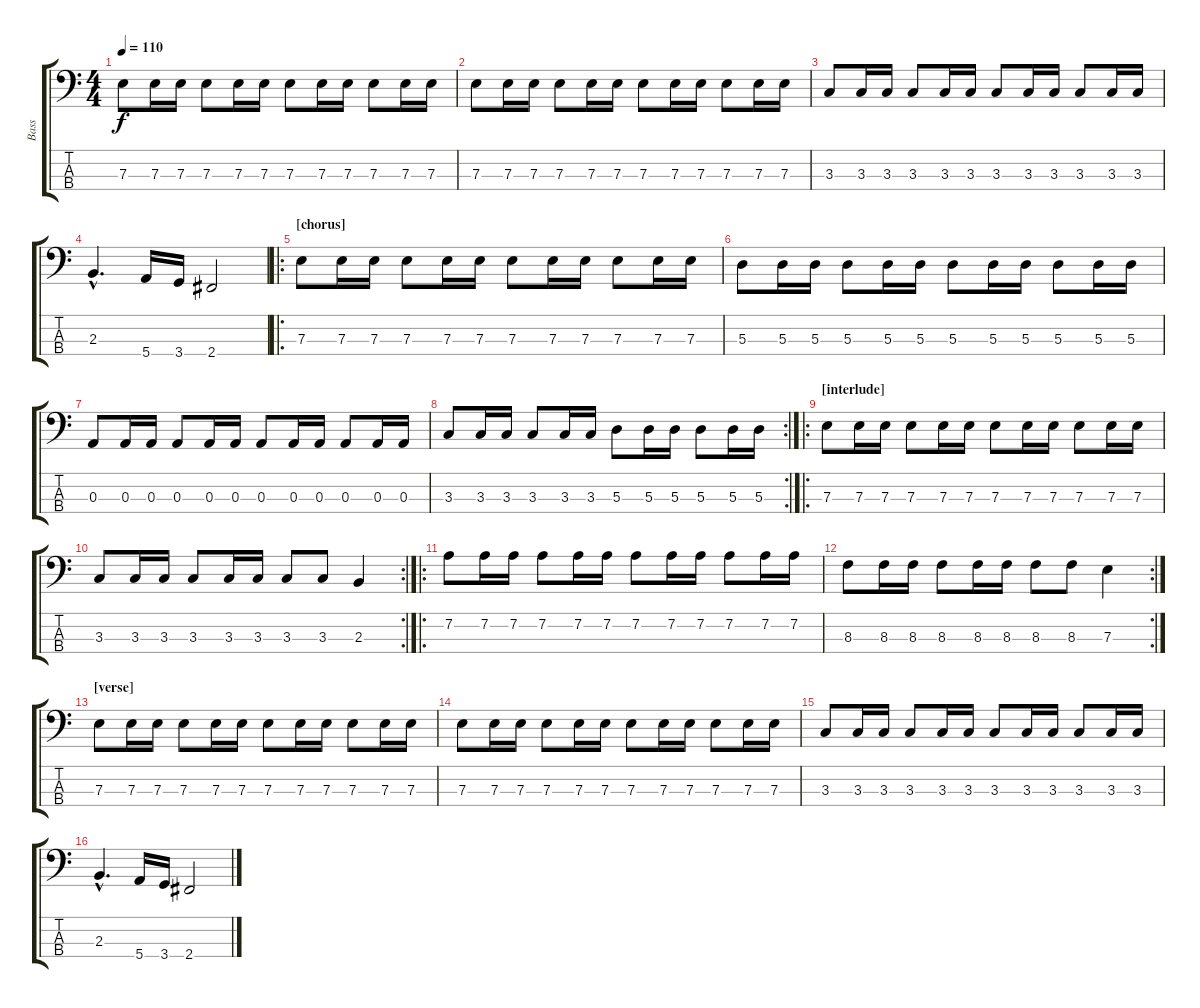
\track ("Bass" "Bass") {instrument electricbassfinger}
\staff {score tabs}
\tuning (G2 D2 A1 E1) {hide}
\ts (4 4)
\tempo 110
\clef f4
\ks c
7.3.8{dy f} 7.3.16 7.3.16 7.3.8 7.3.16 7.3.16 7.3.8 7.3.16 7.3.16 7.3.8 7.3.16 7.3.16 |
7.3.8 7.3.16 7.3.16 7.3.8 7.3.16 7.3.16 7.3.8 7.3.16 7.3.16 7.3.8 7.3.16 7.3.16 |
3.3.8 3.3.16 3.3.16 3.3.8 3.3.16 3.3.16 3.3.8 3.3.16 3.3.16 3.3.8 3.3.16 3.3.16 |
2.3{hac}.4{d} 5.4.16 3.4.16 2.4.2 |
\ro
\section ("" "[chorus]")
7.3.8 7.3.16 7.3.16 7.3.8 7.3.16 7.3.16 7.3.8 7.3.16 7.3.16 7.3.8 7.3.16 7.3.16 |
5.3.8 5.3.16 5.3.16 5.3.8 5.3.16 5.3.16 5.3.8 5.3.16 5.3.16 5.3.8 5.3.16 5.3.16 |
0.3.8 0.3.16 0.3.16 0.3.8 0.3.16 0.3.16 0.3.8 0.3.16 0.3.16 0.3.8 0.3.16 0.3.16 |
\rc 2
3.3.8 3.3.16 3.3.16 3.3.8 3.3.16 3.3.16 5.3.8 5.3.16 5.3.16 5.3.8 5.3.16 5.3.16 |
\ro
\section ("" "[interlude]")
7.3.8 7.3.16 7.3.16 7.3.8 7.3.16 7.3.16 7.3.8 7.3.16 7.3.16 7.3.8 7.3.16 7.3.16 |
\rc 2
3.3.8 3.3.16 3.3.16 3.3.8 3.3.16 3.3.16 3.3.8 3.3.8 2.3.4 |
\ro
7.2.8 7.2.16 7.2.16 7.2.8 7.2.16 7.2.16 7.2.8 7.2.16 7.2.16 7.2.8 7.2.16 7.2.16 |
\rc 2
8.3.8 8.3.16 8.3.16 8.3.8 8.3.16 8.3.16 8.3.8 8.3.8 7.3.4 |
\section ("" "[verse]")
7.3.8 7.3.16 7.3.16 7.3.8 7.3.16 7.3.16 7.3.8 7.3.16 7.3.16 7.3.8 7.3.16 7.3.16 |
7.3.8 7.3.16 7.3.16 7.3.8 7.3.16 7.3.16 7.3.8 7.3.16 7.3.16 7.3.8 7.3.16 7.3.16 |
3.3.8 3.3.16 3.3.16 3.3.8 3.3.16 3.3.16 3.3.8 3.3.16 3.3.16 3.3.8 3.3.16 3.3.16 |
2.3{hac}.4{d} 5.4.16 3.4.16 2.4.2
